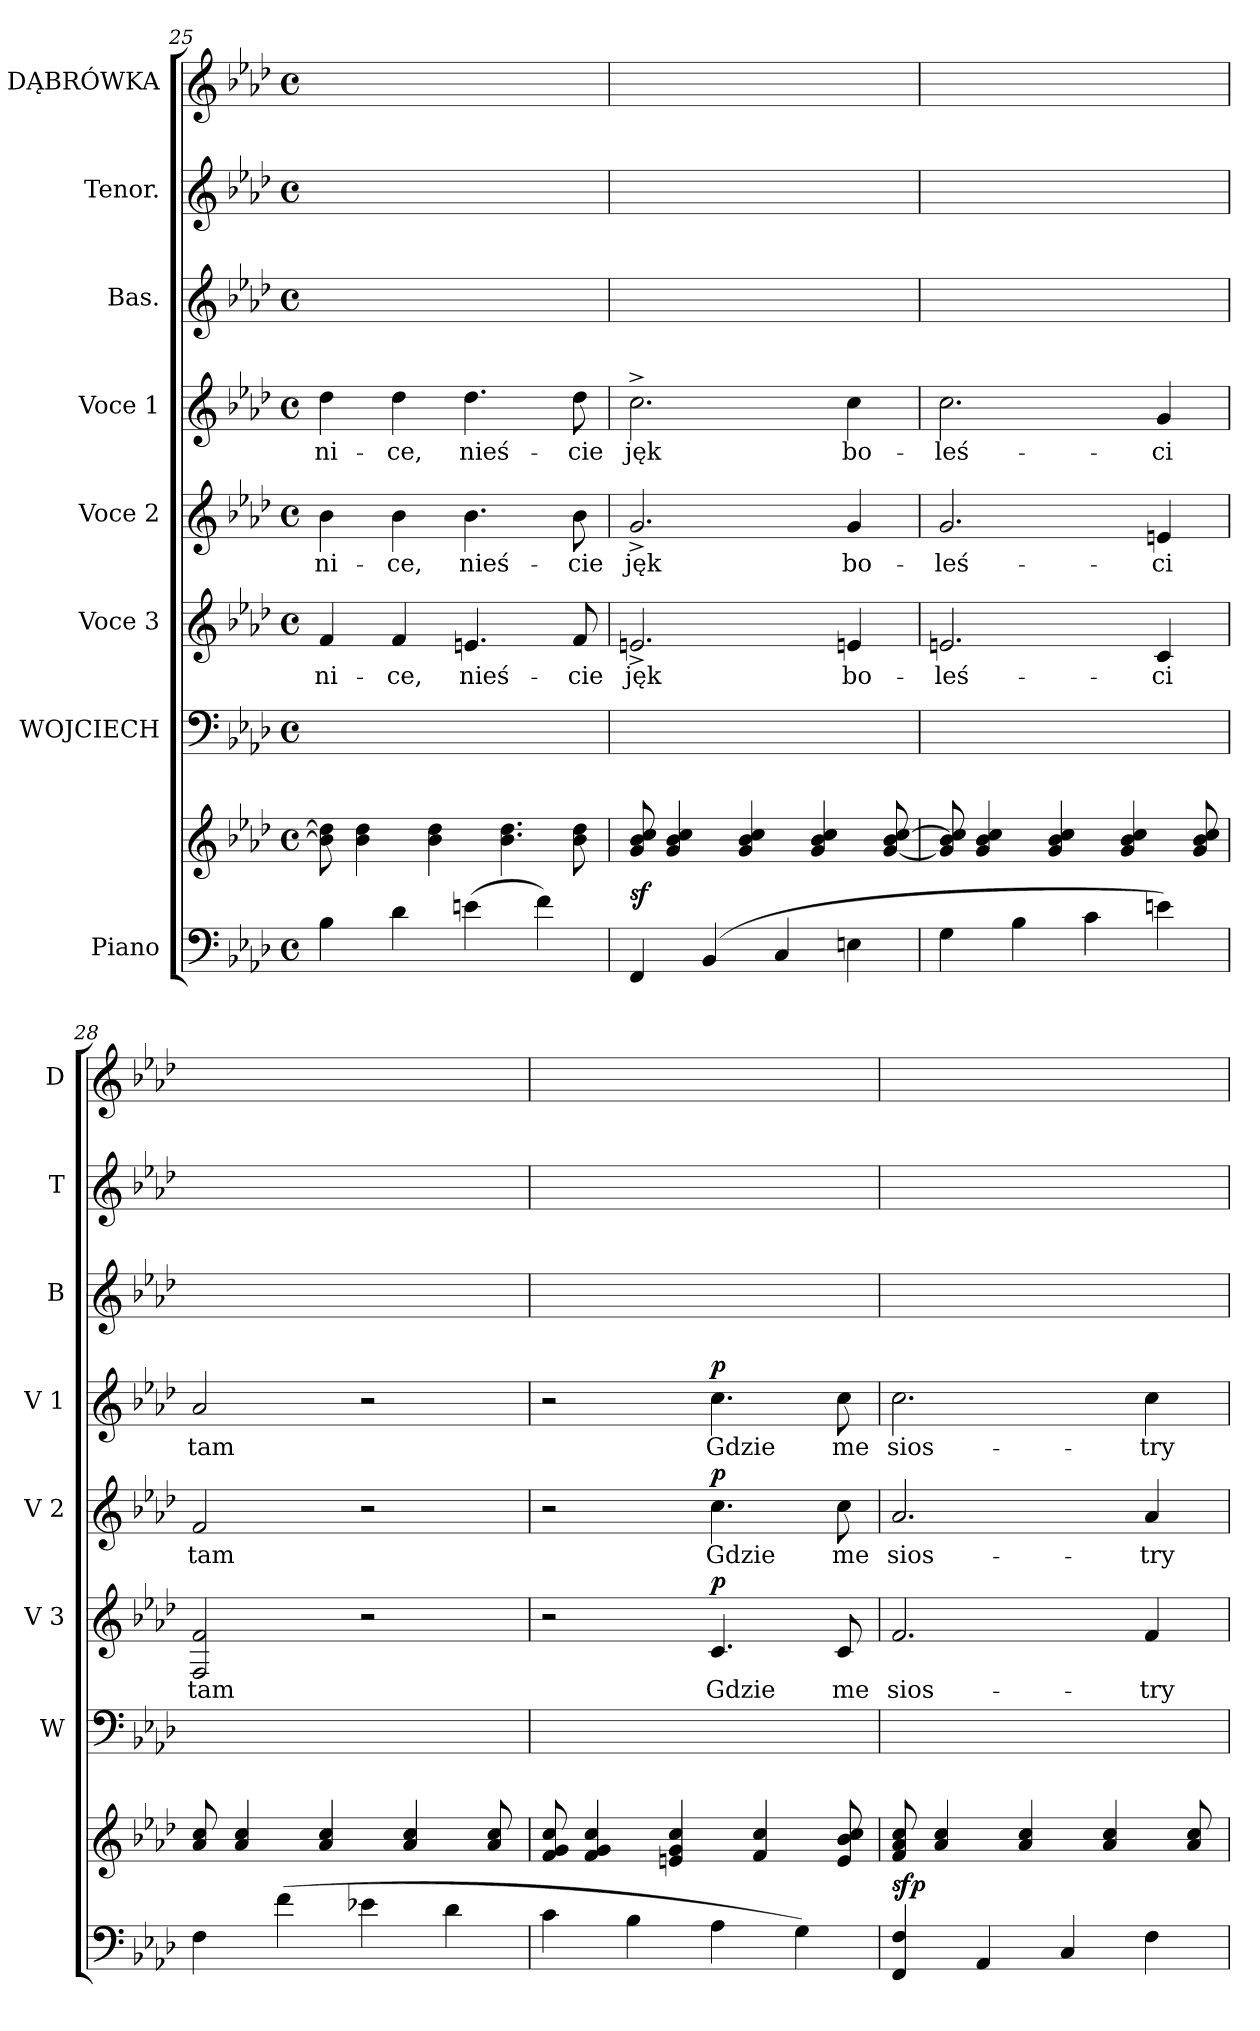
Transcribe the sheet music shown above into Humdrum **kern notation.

**kern	**kern	**dynam	**kern	**kern	**text	**dynam	**kern	**text	**dynam	**kern	**text	**dynam	**kern	**kern	**kern
*part8	*part8	*part8	*part7	*part6	*part6	*part6	*part5	*part5	*part5	*part4	*part4	*part4	*part3	*part2	*part1
*staff9	*staff8	*staff8/9	*staff7	*staff6	*staff6	*staff6	*staff5	*staff5	*staff5	*staff4	*staff4	*staff4	*staff3	*staff2	*staff1
*I"Piano	*	*	*I"WOJCIECH	*I"Voce 3	*	*	*I"Voce 2	*	*	*I"Voce 1	*	*	*I"Bas.	*I"Tenor.	*I"DĄBRÓWKA
*	*	*	*I'W	*I'V 3	*	*	*I'V 2	*	*	*I'V 1	*	*	*I'B	*I'T	*I'D
*clefF4	*clefG2	*	*clefF4	*clefG2	*	*	*clefG2	*	*	*clefG2	*	*	*clefG2	*clefG2	*clefG2
*k[b-e-a-d-]	*k[b-e-a-d-]	*	*k[b-e-a-d-]	*k[b-e-a-d-]	*	*	*k[b-e-a-d-]	*	*	*k[b-e-a-d-]	*	*	*k[b-e-a-d-]	*k[b-e-a-d-]	*k[b-e-a-d-]
*M4/4	*M4/4	*	*M4/4	*M4/4	*	*	*M4/4	*	*	*M4/4	*	*	*M4/4	*M4/4	*M4/4
*met(c)	*met(c)	*	*met(c)	*met(c)	*	*	*met(c)	*	*	*met(c)	*	*	*met(c)	*met(c)	*met(c)
=25	=25	=25	=25	=25	=25	=25	=25	=25	=25	=25	=25	=25	=25	=25	=25
4B-\	8b-]\ 8dd-]\	.	1ryy	4f/	-ni-	.	4b-\	-ni-	.	4dd-\	-ni-	.	1ryy	1ryy	1ryy
.	4b-\ 4dd-\	.	.	.	.	.	.	.	.	.	.	.	.	.	.
4d-\	.	.	.	4f/	-ce,	.	4b-\	-ce,	.	4dd-\	-ce,	.	.	.	.
.	4b-\ 4dd-\	.	.	.	.	.	.	.	.	.	.	.	.	.	.
(4en\	.	.	.	4.en/	nieś-	.	4.b-\	nieś-	.	4.dd-\	nieś-	.	.	.	.
!	!LO:N:vis=4.	!	!	!	!	!	!	!	!	!	!	!	!	!	!
.	4b-\ 4dd-\	.	.	.	.	.	.	.	.	.	.	.	.	.	.
4f\)	.	.	.	.	.	.	.	.	.	.	.	.	.	.	.
.	8b-\ 8dd-\	.	.	8f/	-cie	.	8b-\	-cie	.	8dd-\	-cie	.	.	.	.
=26	=26	=26	=26	=26	=26	=26	=26	=26	=26	=26	=26	=26	=26	=26	=26
4FF/	8g/ 8b-/ 8cc/	sf	1ryy	2.en^/	jęk	.	2.g^/	jęk	.	2.cc^\	jęk	.	1ryy	1ryy	1ryy
.	4g/ 4b-/ 4cc/	.	.	.	.	.	.	.	.	.	.	.	.	.	.
(4BB-/	.	.	.	.	.	.	.	.	.	.	.	.	.	.	.
.	4g/ 4b-/ 4cc/	.	.	.	.	.	.	.	.	.	.	.	.	.	.
4C/	.	.	.	.	.	.	.	.	.	.	.	.	.	.	.
.	4g/ 4b-/ 4cc/	.	.	.	.	.	.	.	.	.	.	.	.	.	.
4En\	.	.	.	4en/	bo-	.	4g/	bo-	.	4cc\	bo-	.	.	.	.
.	[8g/ 8b-/ [8cc/	.	.	.	.	.	.	.	.	.	.	.	.	.	.
=27	=27	=27	=27	=27	=27	=27	=27	=27	=27	=27	=27	=27	=27	=27	=27
4G\	8g]/ 8b-/ 8cc]/	.	1ryy	2.en/	-leś-	.	2.g/	-leś-	.	2.cc\	-leś-	.	1ryy	1ryy	1ryy
.	4g/ 4b-/ 4cc/	.	.	.	.	.	.	.	.	.	.	.	.	.	.
4B-\	.	.	.	.	.	.	.	.	.	.	.	.	.	.	.
.	4g/ 4b-/ 4cc/	.	.	.	.	.	.	.	.	.	.	.	.	.	.
4c\	.	.	.	.	.	.	.	.	.	.	.	.	.	.	.
.	4g/ 4b-/ 4cc/	.	.	.	.	.	.	.	.	.	.	.	.	.	.
4en\)	.	.	.	4c/	-ci	.	4en/	-ci	.	4g/	-ci	.	.	.	.
.	8g/ 8b-/ 8cc/	.	.	.	.	.	.	.	.	.	.	.	.	.	.
=28	=28	=28	=28	=28	=28	=28	=28	=28	=28	=28	=28	=28	=28	=28	=28
4F\	8a-/ 8cc/	.	1ryy	2F/ 2f/	tam	.	2f/	tam	.	2a-/	tam	.	1ryy	1ryy	1ryy
.	4a-/ 4cc/	.	.	.	.	.	.	.	.	.	.	.	.	.	.
(4f\	.	.	.	.	.	.	.	.	.	.	.	.	.	.	.
.	4a-/ 4cc/	.	.	.	.	.	.	.	.	.	.	.	.	.	.
4e-X\	.	.	.	2r	.	.	2r	.	.	2r	.	.	.	.	.
.	4a-/ 4cc/	.	.	.	.	.	.	.	.	.	.	.	.	.	.
4d-\	.	.	.	.	.	.	.	.	.	.	.	.	.	.	.
.	8a-/ 8cc/	.	.	.	.	.	.	.	.	.	.	.	.	.	.
=29	=29	=29	=29	=29	=29	=29	=29	=29	=29	=29	=29	=29	=29	=29	=29
4c\	8f/ 8g/ 8cc/	.	1ryy	2r	.	.	2r	.	.	2r	.	.	1ryy	1ryy	1ryy
.	4f/ 4g/ 4cc/	.	.	.	.	.	.	.	.	.	.	.	.	.	.
4B-\	.	.	.	.	.	.	.	.	.	.	.	.	.	.	.
.	4en/ 4g/ 4cc/	.	.	.	.	.	.	.	.	.	.	.	.	.	.
!	!	!	!	!	!	!LO:DY:a	!	!	!LO:DY:a	!	!	!LO:DY:a	!	!	!
4A-\	.	.	.	4.c/	Gdzie	p	4.cc\	Gdzie	p	4.cc\	Gdzie	p	.	.	.
.	4f/ 4cc/	.	.	.	.	.	.	.	.	.	.	.	.	.	.
4G\)	.	.	.	.	.	.	.	.	.	.	.	.	.	.	.
.	8e/ 8b-/ 8cc/	.	.	8c/	me	.	8cc\	me	.	8cc\	me	.	.	.	.
=30	=30	=30	=30	=30	=30	=30	=30	=30	=30	=30	=30	=30	=30	=30	=30
4FF/ 4F/	8f/ 8a-/ 8cc/	sfp	1ryy	2.f/	sios-	.	2.a-/	sios-	.	2.cc\	sios-	.	1ryy	1ryy	1ryy
.	4a-/ 4cc/	.	.	.	.	.	.	.	.	.	.	.	.	.	.
4AA-/	.	.	.	.	.	.	.	.	.	.	.	.	.	.	.
.	4a-/ 4cc/	.	.	.	.	.	.	.	.	.	.	.	.	.	.
4C/	.	.	.	.	.	.	.	.	.	.	.	.	.	.	.
.	4a-/ 4cc/	.	.	.	.	.	.	.	.	.	.	.	.	.	.
4F\	.	.	.	4f/	-try	.	4a-/	-try	.	4cc\	-try	.	.	.	.
.	8a-/ 8cc/	.	.	.	.	.	.	.	.	.	.	.	.	.	.
=	=	=	=	=	=	=	=	=	=	=	=	=	=	=	=
*-	*-	*-	*-	*-	*-	*-	*-	*-	*-	*-	*-	*-	*-	*-	*-
